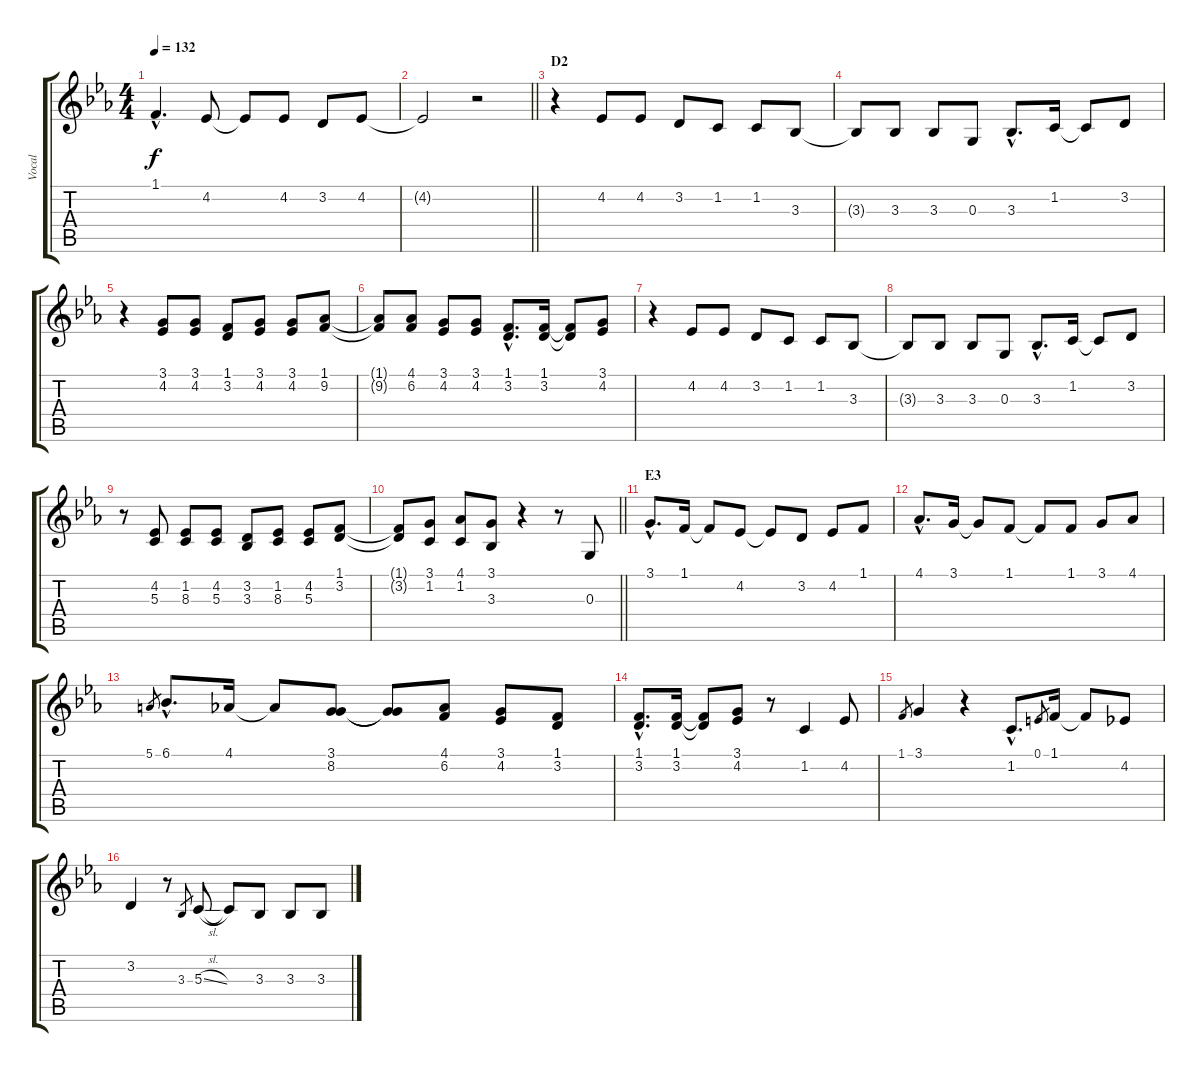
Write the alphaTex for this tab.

\track ("Vocal" "Vocal") {instrument sopranosax}
\staff {score tabs}
\tuning (E4 B3 G3 D3 A2 E2) {hide}
\ts (4 4)
\tempo 132
\clef g2
\ks eb
1.1{hac}.4{d dy f} 4.2.8 4.2{t}.8 4.2.8 3.2.8 4.2.8 |
\barLineRight lightlight
4.2{t}.2 r.2 |
\section ("" "D2")
r.4 4.2.8 4.2.8 3.2.8 1.2.8 1.2.8 3.3.8 |
3.3{t}.8 3.3.8 3.3.8 0.3.8 3.3{hac}.8{d} 1.2.16 1.2{t}.8 3.2.8 |
r.4 (3.1 4.2).8 (3.1 4.2).8 (1.1 3.2).8 (3.1 4.2).8 (3.1 4.2).8 (1.1 9.2).8 |
(1.1{t} 9.2{t}).8 (4.1 6.2).8 (3.1 4.2).8 (3.1 4.2).8 (1.1{hac} 3.2{hac}).8{d} (1.1 3.2).16 (1.1{t} 3.2{t}).8 (3.1 4.2).8 |
r.4 4.2.8 4.2.8 3.2.8 1.2.8 1.2.8 3.3.8 |
3.3{t}.8 3.3.8 3.3.8 0.3.8 3.3{hac}.8{d} 1.2.16 1.2{t}.8 3.2.8 |
r.8 (4.2 5.3).8 (1.2 8.3).8 (4.2 5.3).8 (3.2 3.3).8 (1.2 8.3).8 (4.2 5.3).8 (1.1 3.2).8 |
\barLineRight lightlight
(1.1{t} 3.2{t}).8 (3.1 1.2).8 (4.1 1.2).8 (3.1 3.3).8 r.4 r.8 0.3.8 |
\section ("" "E3")
3.1{hac}.8{d} 1.1.16 1.1{t}.8 4.2.8 4.2{t}.8 3.2.8 4.2.8 1.1.8 |
4.1{hac}.8{d} 3.1.16 3.1{t}.8 1.1.8 1.1{t}.8 1.1.8 3.1.8 4.1.8 |
5.1.8{gr} 6.1{hac}.8{d} 4.1.16 4.1{t}.8 (3.1 8.2).8 (3.1{t} 8.2{t}).8 (4.1 6.2).8 (3.1 4.2).8 (1.1 3.2).8 |
(1.1{hac} 3.2{hac}).8{d} (1.1 3.2).16 (1.1{t} 3.2{t}).8 (3.1 4.2).8 r.8 1.2.4 4.2.8 |
1.1.8{gr} 3.1.4 r.4 1.2{hac}.8{d} 0.1.8{gr} 1.1.16 1.1{t}.8 4.2.8 |
3.2.4 r.8 3.3.8{gr} 5.3{sl}.8 5.3{t}.8 3.3.8 3.3.8 3.3.8
